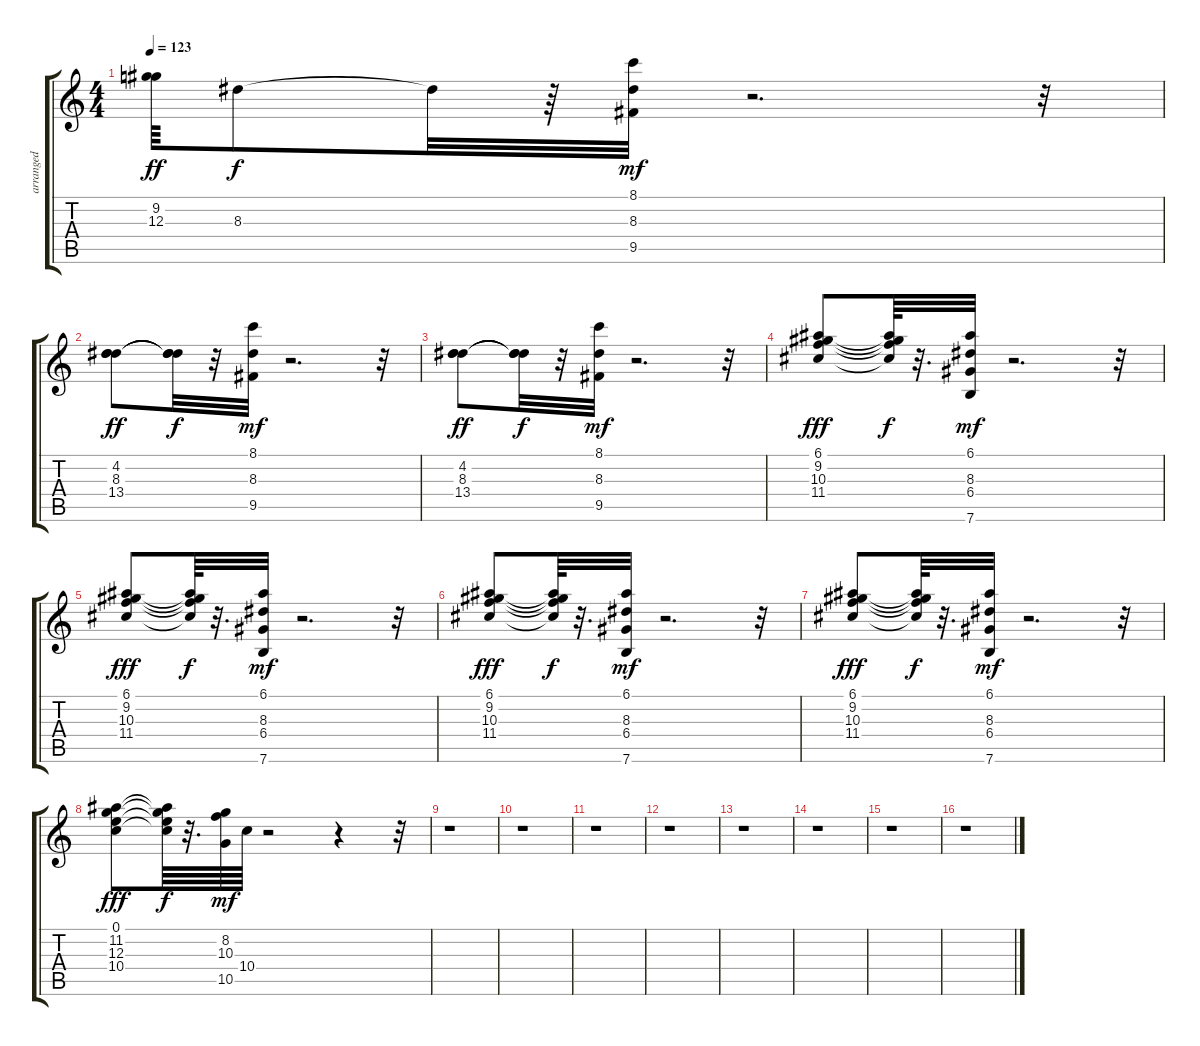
\track ("arranged" "arranged") {instrument electricguitarclean}
\staff {score tabs}
\tuning (E4 B3 G3 D3 A2 E2) {hide}
\ts (4 4)
\tempo 123
\clef g2
\ks c
(9.2 12.3).64{dy ff} 8.3.8{dy f} 8.3{t}.32 r.64 (8.1 8.3 9.5).32{dy mf} r.2{d} r.32 |
(4.2 8.3 13.4).8{dy ff} (4.2{t} 8.3{t} 13.4{t}).32{dy f} r.32 (8.1 8.3 9.5).32{dy mf} r.2{d} r.32 |
(4.2 8.3 13.4).8{dy ff} (4.2{t} 8.3{t} 13.4{t}).32{dy f} r.32 (8.1 8.3 9.5).32{dy mf} r.2{d} r.32 |
(6.1 9.2 10.3 11.4).8{dy fff} (6.1{t} 9.2{t} 10.3{t} 11.4{t}).64{dy f} r.32{d} (6.1 8.3 6.4 7.6).32{dy mf} r.2{d} r.32 |
(6.1 9.2 10.3 11.4).8{dy fff} (6.1{t} 9.2{t} 10.3{t} 11.4{t}).64{dy f} r.32{d} (6.1 8.3 6.4 7.6).32{dy mf} r.2{d} r.32 |
(6.1 9.2 10.3 11.4).8{dy fff} (6.1{t} 9.2{t} 10.3{t} 11.4{t}).64{dy f} r.32{d} (6.1 8.3 6.4 7.6).32{dy mf} r.2{d} r.32 |
(6.1 9.2 10.3 11.4).8{dy fff} (6.1{t} 9.2{t} 10.3{t} 11.4{t}).64{dy f} r.32{d} (6.1 8.3 6.4 7.6).32{dy mf} r.2{d} r.32 |
(0.1 11.2 12.3 10.4).8{dy fff} (0.1{t} 11.2{t} 12.3{t} 10.4{t}).64{dy f} r.32{d} (8.2 10.3 10.5).64{dy mf} 10.4.64 r.2 r.4 r.32 |
r.1 |
r.1 |
r.1 |
r.1 |
r.1 |
r.1 |
r.1 |
r.1
